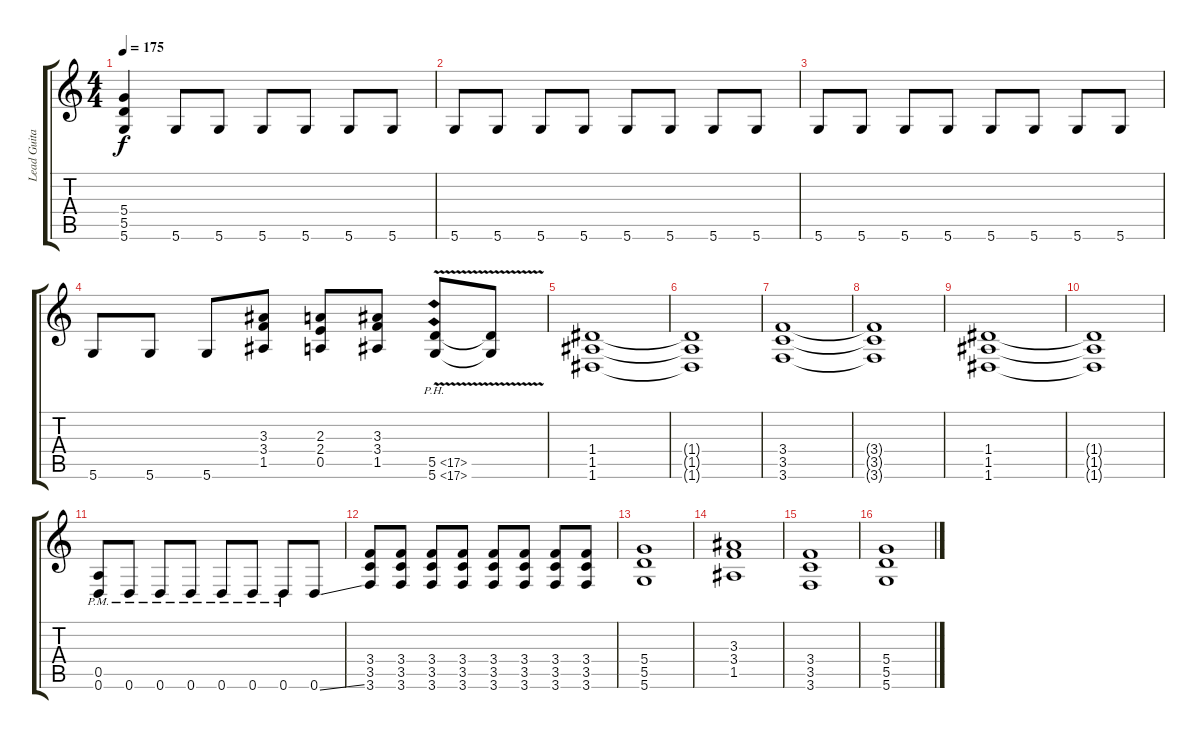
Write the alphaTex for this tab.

\track ("Lead Guitar" "Lead Guita") {instrument distortionguitar}
\staff {score tabs}
\tuning (E4 B3 G3 D3 A2 D2) {hide}
\ts (4 4)
\tempo 175
\clef g2
\ks c
(5.4{t} 5.5{t} 5.6{t}).4{dy f} 5.6.8 5.6.8 5.6.8 5.6.8 5.6.8 5.6.8 |
5.6.8 5.6.8 5.6.8 5.6.8 5.6.8 5.6.8 5.6.8 5.6.8 |
5.6.8 5.6.8 5.6.8 5.6.8 5.6.8 5.6.8 5.6.8 5.6.8 |
5.6.8 5.6.8 5.6.8 (3.3 3.4 1.5).8 (2.3 2.4 0.5).8 (3.3 3.4 1.5).8 (5.5{ph 12 v} 5.6{ph 12 v}).8 (5.5{t} 5.6{t}).8 |
(1.4 1.5 1.6).1 |
(1.4{t} 1.5{t} 1.6{t}).1 |
(3.4 3.5 3.6).1 |
(3.4{t} 3.5{t} 3.6{t}).1 |
(1.4 1.5 1.6).1 |
(1.4{t} 1.5{t} 1.6{t}).1 |
(0.5 0.6{pm}).8 0.6{pm}.8 0.6{pm}.8 0.6{pm}.8 0.6{pm}.8 0.6{pm}.8 0.6{pm}.8 0.6{ss}.8 |
(3.4 3.5 3.6).8 (3.4 3.5 3.6).8 (3.4 3.5 3.6).8 (3.4 3.5 3.6).8 (3.4 3.5 3.6).8 (3.4 3.5 3.6).8 (3.4 3.5 3.6).8 (3.4 3.5 3.6).8 |
(5.4 5.5 5.6).1 |
(3.3 3.4 1.5).1 |
(3.4 3.5 3.6).1 |
(5.4 5.5 5.6).1
